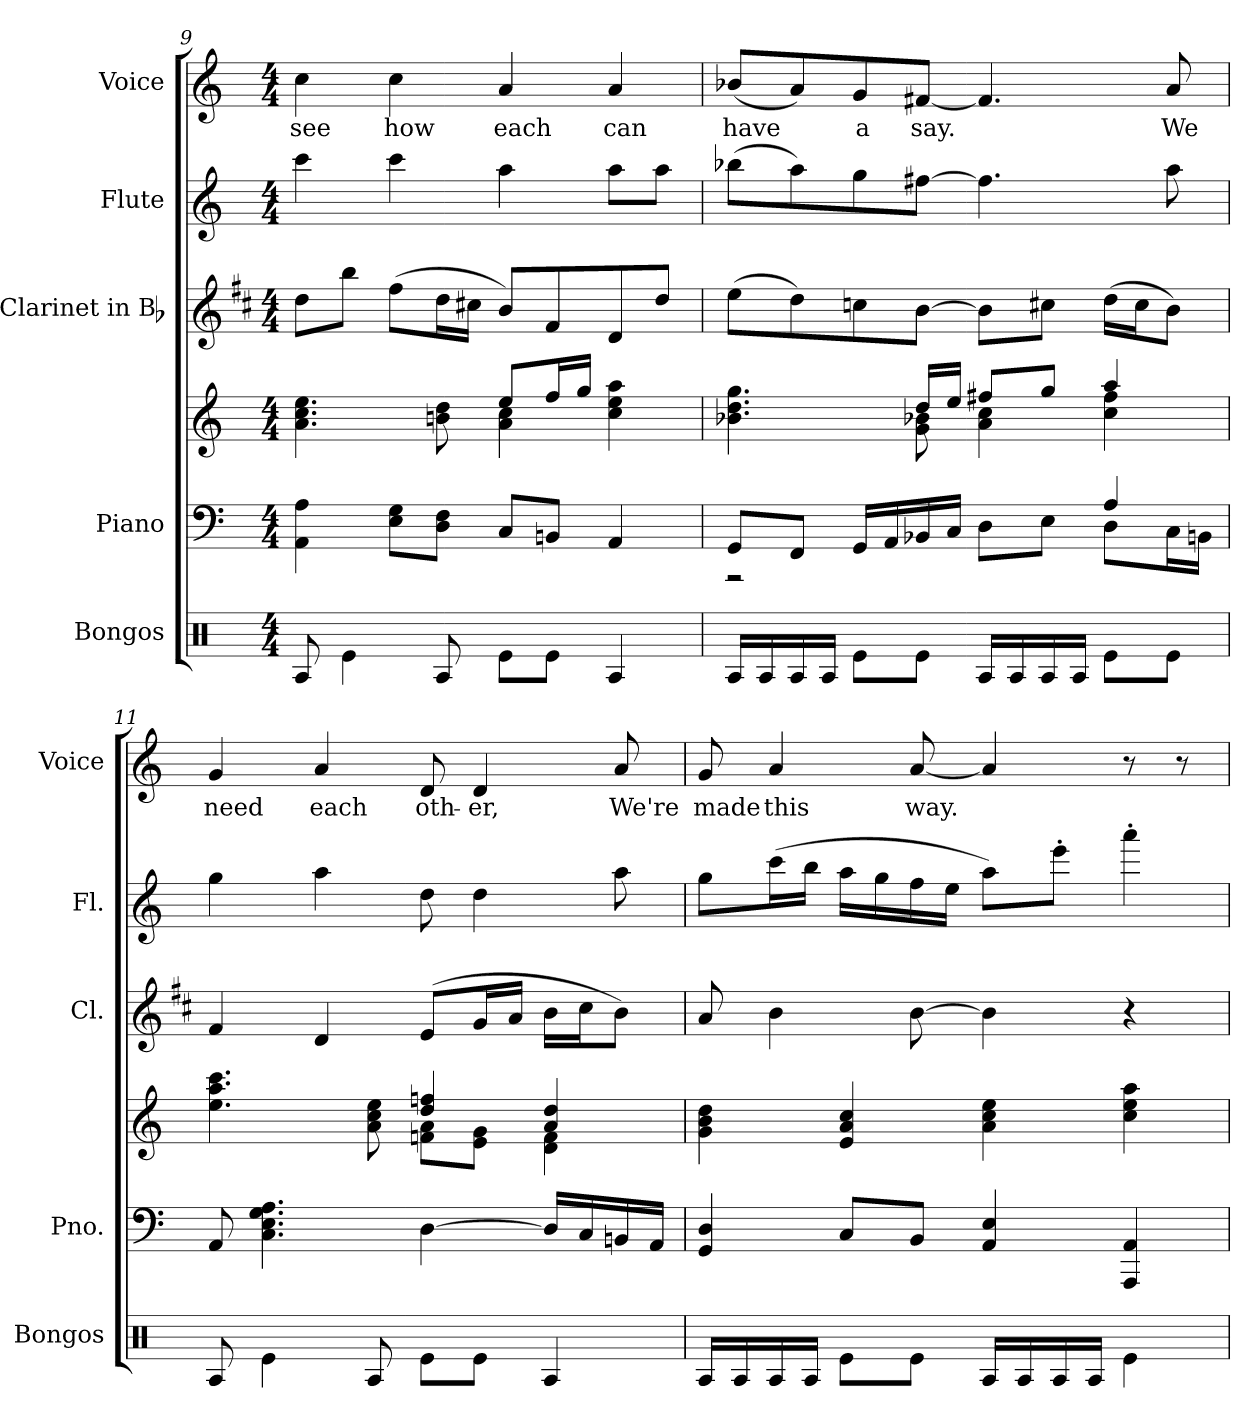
**kern	**kern	**kern	**kern	**kern	**kern	**text
*part5	*part4	*part4	*part3	*part2	*part1	*part1
*staff6	*staff5	*staff4	*staff3	*staff2	*staff1	*staff1
*I"Bongos	*I"Piano	*	*I"Clarinet in Bb	*I"Flute	*I"Voice	*
*I'Bongos	*I'Pno.	*	*I'Cl.	*I'Fl.	*I'Voice	*
!!LO:PB:g=z
*clefX	*clefF4	*clefG2	*clefG2	*clefG2	*clefG2	*
*	*	*	*ITrd1c2	*	*	*
*k[]	*k[]	*k[]	*k[]	*k[]	*k[]	*
*C:	*C:	*C:	*C:	*C:	*C:	*
*M4/4	*M4/4	*M4/4	*M4/4	*M4/4	*M4/4	*
=9	=9	=9	=9	=9	=9	=9
*	*	*^	*	*	*	*
!	!	!	!	!	!	!	!LO:LY:b:color=#000000
8RAi/	4AAi\ 4Ai	4.ai\ 4.cci 4.eei	2ryy	8cci\L	4ccci\	4cci\	see
4Rei\	.	.	.	8aai\J	.	.	.
!	!	!	!	!	!	!	!LO:LY:b:color=#000000
.	8Ei\ 8GiL	.	.	(8eei\L	4ccci\	4cci\	how
8RAi/	8Di\ 8FiJ	8bni\ 8ddi	.	16cci\L	.	.	.
.	.	.	.	16bni\JJ	.	.	.
!	!	!	!	!	!	!	!LO:LY:b:color=#000000
8Rei\L	8Ci/L	8eei/L	4ai\ 4cci	8ai/L)	4aai\	4ai/	each
8Rei\J	8BBni/J	16ffi/L	.	8ei/	.	.	.
.	.	16ggi/JJ	.	.	.	.	.
!	!	!	!	!	!	!	!LO:LY:b:color=#000000
4RAi/	4AAi/	4cci\ 4eei 4aai	4ryy	8ci/	8aai\L	4ai/	can
.	.	.	.	8cci/J	8aai\J	.	.
=10	=10	=10	=10	=10	=10	=10	=10
*	*^	*	*	*	*	*	*
!	!	!	!	!	!	!	!	!LO:LY:b:color=#000000
16RAi/LL	8GGi/L	2r	4.b-Xi\ 4.ddi 4.ggi	4.ryy	(8ddi\L	(8bb-Xi\L	(8b-Xi/L	have
16RAi/	.	.	.	.	.	.	.	.
16RAi/	8FFi/J	.	.	.	8cci\)	8aai\)	8ai/)	.
16RAi/JJ	.	.	.	.	.	.	.	.
!	!	!	!	!	!	!	!	!LO:LY:b:color=#000000
8Rei\L	16GGi/LL	.	.	.	8b-Xi\	8ggi\	8gi/	a
.	16AAi/	.	.	.	.	.	.	.
!	!	!	!	!	!	!	!	!LO:LY:b:color=#000000
8Rei\J	16BB-Xi/	.	16ddi/LL	8gi\ 8b-Xi	[8ai\J	[8ff#Xi\J	[8f#Xi/J	say.
.	16Ci/JJ	.	16eei/JJ	.	.	.	.	.
16RAi/LL	8Di\L	4ryy	8ff#Xi/L	4ai\ 4cci	8ai\L]	4.ff#i\]	4.f#i/]	.
16RAi/	.	.	.	.	.	.	.	.
16RAi/	8Ei\J	.	8ggi/J	.	8bni\J	.	.	.
16RAi/JJ	.	.	.	.	.	.	.	.
8Rei\L	4Ai/	8Di\L	4aai/	4cci\ 4ff#i	(16cci\LL	.	.	.
.	.	.	.	.	16bi\J	.	.	.
!	!	!	!	!	!	!	!	!LO:LY:b:color=#000000
8Rei\J	.	16Ci\L	.	.	8ai\J)	8aai\	8ai/	We
.	.	16BBni\JJ	.	.	.	.	.	.
*	*v	*v	*	*	*	*	*	*
=11	=11	=11	=11	=11	=11	=11	=11
*	*^	*	*	*	*	*	*
!	!	!	!	!	!	!	!	!LO:LY:b:color=#000000
*	*v	*v	*	*	*	*	*	*
8RAi/	8AAi/	4.eei\ 4.aai 4.ccci	2ryy	4ei/	4ggi\	4gi/	need
4Rei\	4.Ci\ 4.Ei 4.Gi 4.Ai	.	.	.	.	.	.
!	!	!	!	!	!	!	!LO:LY:b:color=#000000
.	.	.	.	4ci/	4aai\	4ai/	each
8RAi/	.	8ai\ 8cci 8eei	.	.	.	.	.
!	!	!	!	!	!	!	!LO:LY:b:color=#000000
8Rei\L	[4Di\	4ddi/ 4ffni	8fni\ 8aiL	(8di/L	8ddi\	8di/	oth-
!	!	!	!	!	!	!	!LO:LY:b:color=#000000
8Rei\J	.	.	8ei\ 8giJ	16fi/L	4ddi\	4di/	-er,
.	.	.	.	16gi/JJ	.	.	.
4RAi/	16Di/LL]	4ai/ 4ddi	4di\ 4fi	16ai\LL	.	.	.
.	16Ci/	.	.	16bi\J	.	.	.
!	!	!	!	!	!	!	!LO:LY:b:color=#000000
.	16BBni/	.	.	8ai\J)	8aai\	8ai/	We're
.	16AAi/JJ	.	.	.	.	.	.
*	*	*v	*v	*	*	*	*
=12	=12	=12	=12	=12	=12	=12
!	!	!	!	!	!	!LO:LY:b:color=#000000
16RAi/LL	4GGi/ 4Di	4gi\ 4bi 4ddi	8gi/	8ggi\L	8gi/	made
16RAi/	.	.	.	.	.	.
!	!	!	!	!	!	!LO:LY:b:color=#000000
16RAi/	.	.	4ai\	(16ccci\L	4ai/	this
16RAi/JJ	.	.	.	16bbi\JJ	.	.
8Rei\L	8Ci/L	4ei/ 4ai 4cci	.	16aai\LL	.	.
.	.	.	.	16ggi\	.	.
!	!	!	!	!	!	!LO:LY:b:color=#000000
8Rei\J	8BBi/J	.	[8ai\	16ffi\	[8ai/	way.
.	.	.	.	16eei\JJ	.	.
16RAi/LL	4AAi/ 4Ei	4ai\ 4cci 4eei	4ai\]	8aai\L)	4ai/]	.
16RAi/	.	.	.	.	.	.
16RAi/	.	.	.	8eee'i\J	.	.
16RAi/JJ	.	.	.	.	.	.
4Rei\	4AAAi/ 4AAi	4cci\ 4eei 4aai	4r	4aaa'i\	8r	.
.	.	.	.	.	8r	.
=	=	=	=	=	=	=
*-	*-	*-	*-	*-	*-	*-
